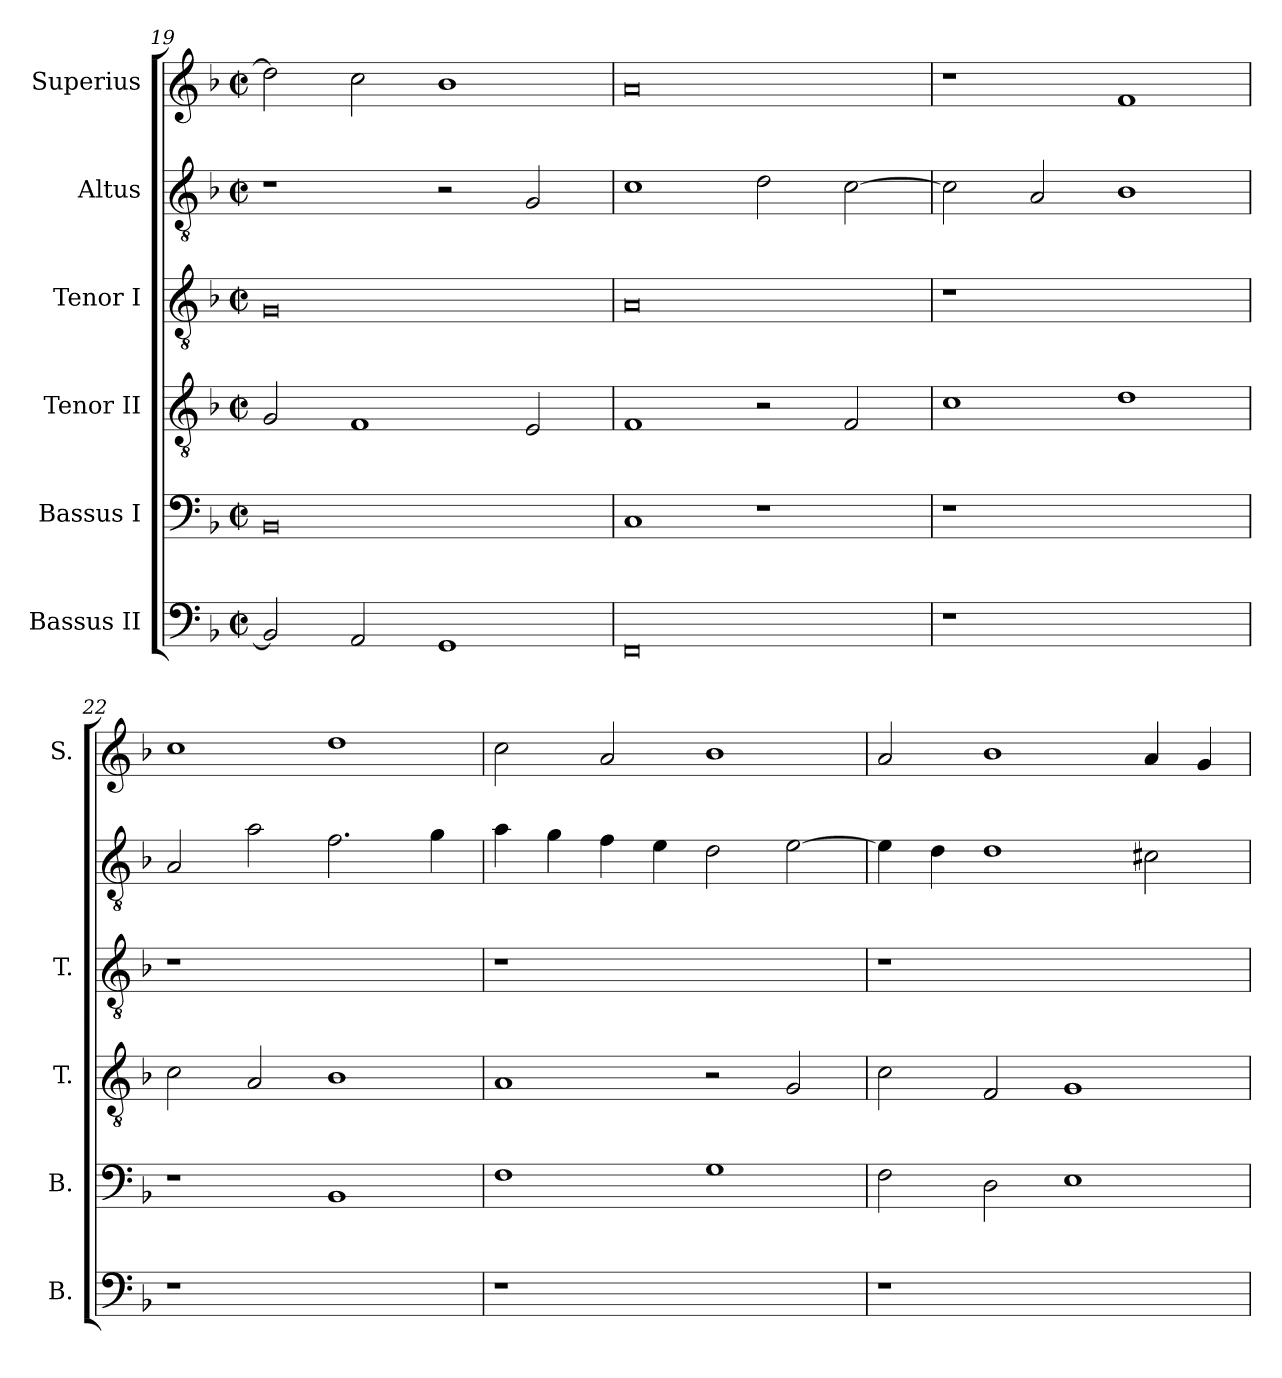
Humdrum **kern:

**kern	**kern	**kern	**kern	**kern	**kern
*part6	*part5	*part4	*part3	*part2	*part1
*staff6	*staff5	*staff4	*staff3	*staff2	*staff1
*I"Bassus II	*I"Bassus I	*I"Tenor II	*I"Tenor I	*I"Altus	*I"Superius
*I'B.	*I'B.	*I'T.	*I'T.	*	*I'S.
*clefF4	*clefF4	*clefGv2	*clefGv2	*clefGv2	*clefG2
*	*	*ITrd7c12	*ITrd7c12	*ITrd7c12	*
*k[b-]	*k[b-]	*k[b-]	*k[b-]	*k[b-]	*k[b-]
*F:	*F:	*F:	*F:	*F:	*F:
*M2/2	*M2/2	*M2/2	*M2/2	*M2/2	*M2/2
*met(c|)	*met(c|)	*met(c|)	*met(c|)	*met(c|)	*met(c|)
=19	=19	=19	=19	=19	=19
2BB-i/]	0BB-i	2GGi/	0GGi	1r	2ddi\]
2AAi/	.	1FFi	.	.	2cci\
1GGi	.	.	.	2r	1b-i
.	.	2EEi/	.	2GGi/	.
!!LO:PB:g=z
=20	=20	=20	=20	=20	=20
0FFi	1Ci	1FFi	0AAi	1Ci	0ai
.	1r	2r	.	2Di\	.
.	.	2FFi/	.	[>2Ci\	.
=21	=21	=21	=21	=21	=21
!LO:N:vis=1	!LO:N:vis=1	!	!LO:N:vis=1	!	!
1r	1r	1Ci	1r	2Ci\]	1r
.	.	.	.	2AAi/	.
1ryy	1ryy	1Di	1ryy	1BB-i	1fi
=22	=22	=22	=22	=22	=22
!LO:N:vis=1	!	!	!LO:N:vis=1	!	!
1r	1r	2Ci\	1r	2AAi/	1cci
.	.	2AAi/	.	2Ai\	.
1ryy	1BB-i	1BB-i	1ryy	2.Fi\	1ddi
.	.	.	.	4Gi\	.
=23	=23	=23	=23	=23	=23
!LO:N:vis=1	!	!	!LO:N:vis=1	!	!
1r	1Fi	1AAi	1r	4Ai\	2cci\
.	.	.	.	4Gi\	.
.	.	.	.	4Fi\	2ai/
.	.	.	.	4Ei\	.
1ryy	1Gi	2r	1ryy	2Di\	1b-i
.	.	2GGi/	.	[>2Ei\	.
=24	=24	=24	=24	=24	=24
!LO:N:vis=1	!	!	!LO:N:vis=1	!	!
1r	2Fi\	2Ci\	1r	4Ei\]	2ai/
.	.	.	.	4Di\	.
.	2Di\	2FFi/	.	1Di	1b-i
1ryy	1Ei	1GGi	1ryy	.	.
.	.	.	.	2C#Xi\	4ai/
.	.	.	.	.	4gi/
=	=	=	=	=	=
*-	*-	*-	*-	*-	*-
